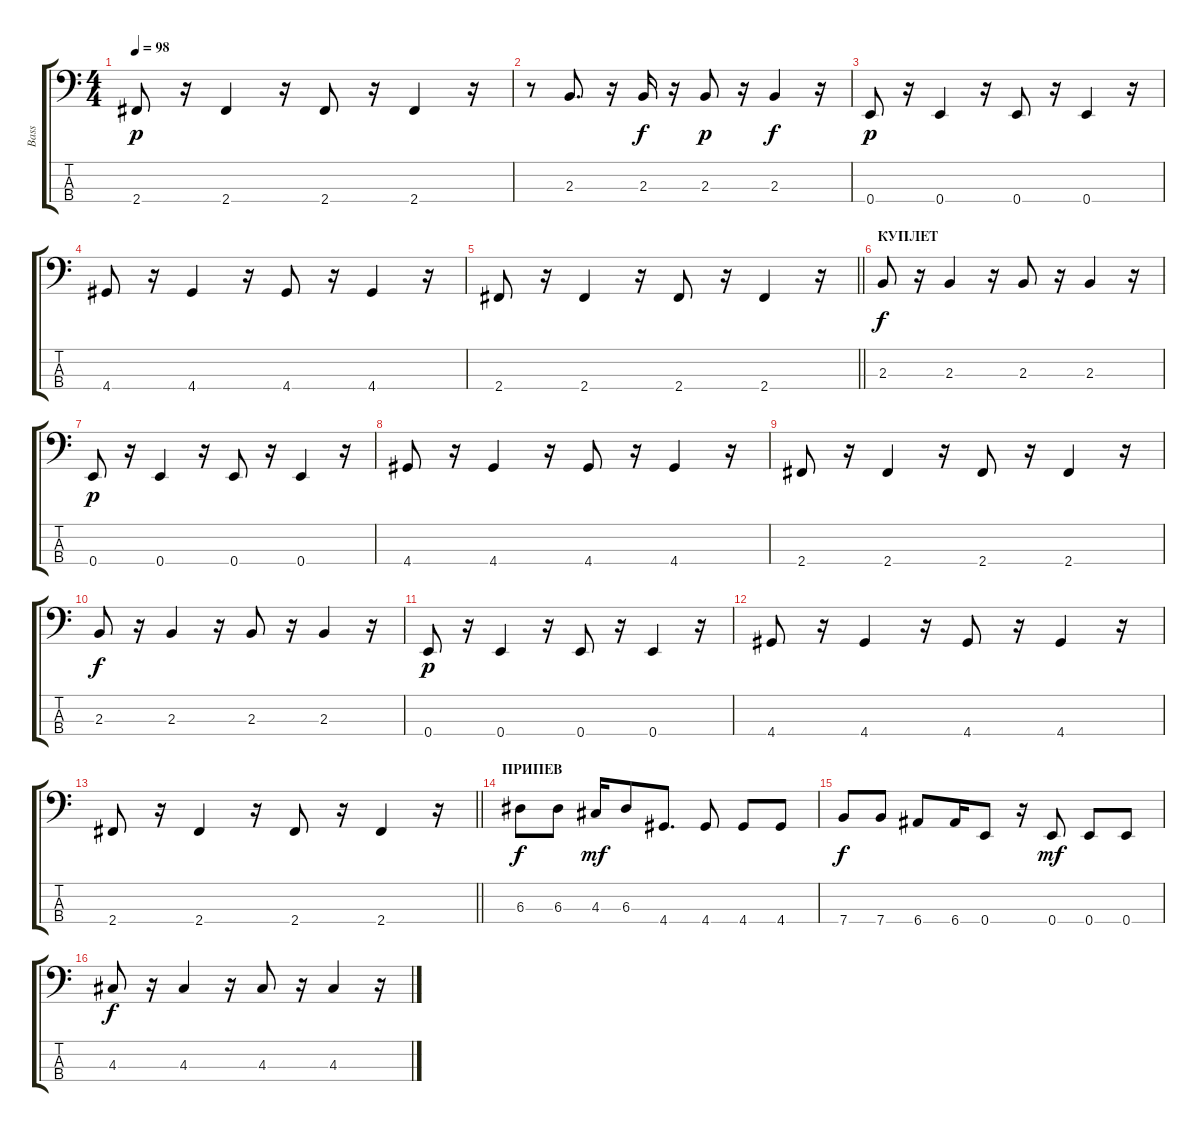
\track ("Bass" "Bass") {instrument electricbasspick}
\staff {score tabs}
\tuning (G2 D2 A1 E1) {hide}
\ts (4 4)
\tempo 98
\clef f4
\ks c
2.4.8{dy p} r.16 2.4.4 r.16 2.4.8 r.16 2.4.4 r.16 |
r.8 2.3.8{d} r.16 2.3.16{dy f} r.16 2.3.8{dy p} r.16 2.3.4{dy f} r.16 |
0.4.8{dy p} r.16 0.4.4 r.16 0.4.8 r.16 0.4.4 r.16 |
4.4.8 r.16 4.4.4 r.16 4.4.8 r.16 4.4.4 r.16 |
\barLineRight lightlight
2.4.8 r.16 2.4.4 r.16 2.4.8 r.16 2.4.4 r.16 |
\section ("" "КУПЛЕТ")
2.3.8{dy f} r.16 2.3.4 r.16 2.3.8 r.16 2.3.4 r.16 |
0.4.8{dy p} r.16 0.4.4 r.16 0.4.8 r.16 0.4.4 r.16 |
4.4.8 r.16 4.4.4 r.16 4.4.8 r.16 4.4.4 r.16 |
2.4.8 r.16 2.4.4 r.16 2.4.8 r.16 2.4.4 r.16 |
2.3.8{dy f} r.16 2.3.4 r.16 2.3.8 r.16 2.3.4 r.16 |
0.4.8{dy p} r.16 0.4.4 r.16 0.4.8 r.16 0.4.4 r.16 |
4.4.8 r.16 4.4.4 r.16 4.4.8 r.16 4.4.4 r.16 |
\barLineRight lightlight
2.4.8 r.16 2.4.4 r.16 2.4.8 r.16 2.4.4 r.16 |
\section ("" "ПРИПЕВ")
6.3.8{dy f} 6.3.8 4.3.16{dy mf} 6.3.8 4.4.8{d} 4.4.8 4.4.8 4.4.8 |
7.4.8{dy f} 7.4.8 6.4.8 6.4.16 0.4.8 r.16 0.4.8{dy mf} 0.4.8 0.4.8 |
4.3.8{dy f} r.16 4.3.4 r.16 4.3.8 r.16 4.3.4 r.16
